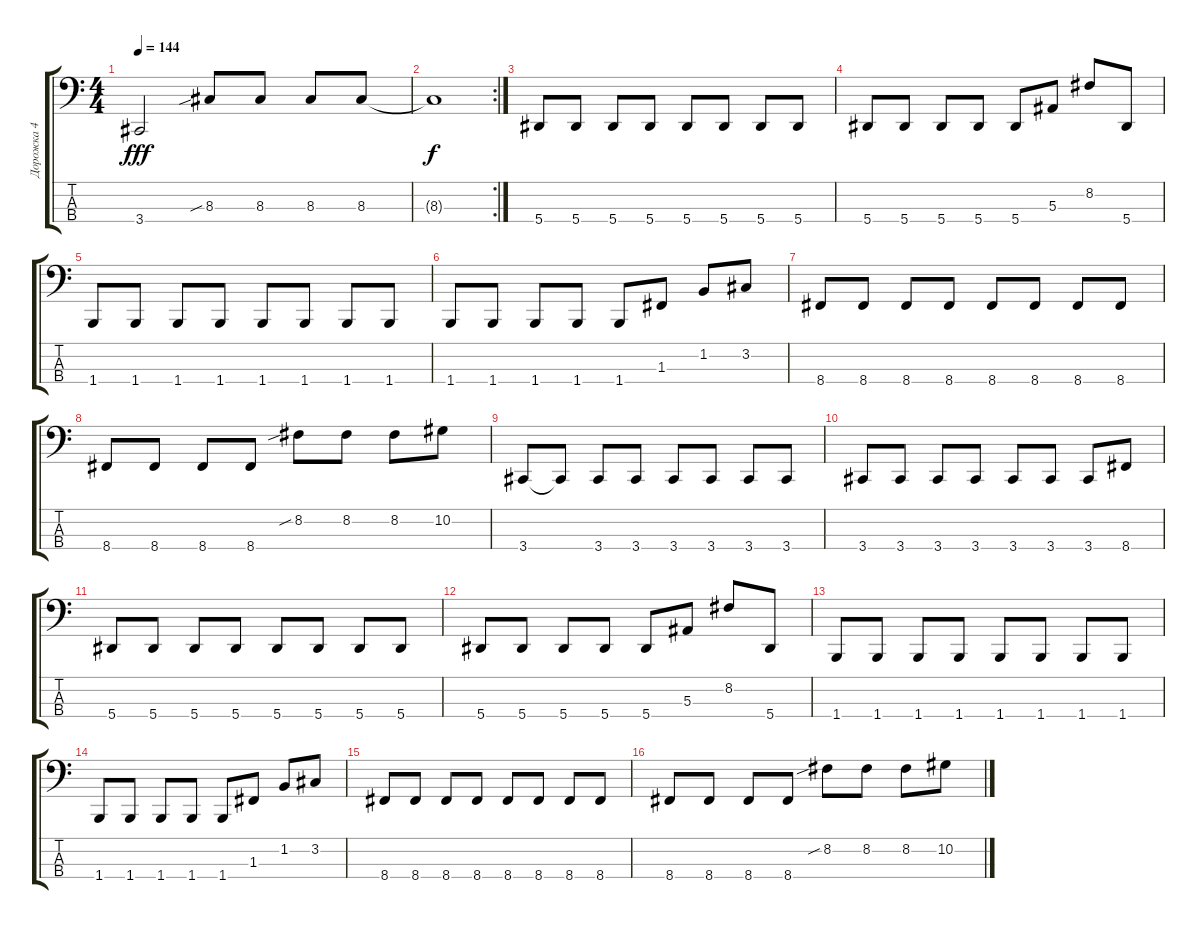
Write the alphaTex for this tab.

\track ("Дорожка 4" "Дорожка 4") {instrument electricbasspick}
\staff {score tabs}
\tuning (Eb2 Bb1 F1 Bb0) {hide}
\ts (4 4)
\tempo 144
\clef f4
\ks c
3.4.2{dy fff} 8.3{sib}.8 8.3.8 8.3.8 8.3.8 |
\rc 2
8.3{t}.1{dy f} |
5.4.8 5.4.8 5.4.8 5.4.8 5.4.8 5.4.8 5.4.8 5.4.8 |
5.4.8 5.4.8 5.4.8 5.4.8 5.4.8 5.3.8 8.2.8 5.4.8 |
1.4.8 1.4.8 1.4.8 1.4.8 1.4.8 1.4.8 1.4.8 1.4.8 |
1.4.8 1.4.8 1.4.8 1.4.8 1.4.8 1.3.8 1.2.8 3.2.8 |
8.4.8 8.4.8 8.4.8 8.4.8 8.4.8 8.4.8 8.4.8 8.4.8 |
8.4.8 8.4.8 8.4.8 8.4.8 8.2{sib}.8 8.2.8 8.2.8 10.2.8 |
3.4.8 3.4{t}.8 3.4.8 3.4.8 3.4.8 3.4.8 3.4.8 3.4.8 |
3.4.8 3.4.8 3.4.8 3.4.8 3.4.8 3.4.8 3.4.8 8.4.8 |
5.4.8 5.4.8 5.4.8 5.4.8 5.4.8 5.4.8 5.4.8 5.4.8 |
5.4.8 5.4.8 5.4.8 5.4.8 5.4.8 5.3.8 8.2.8 5.4.8 |
1.4.8 1.4.8 1.4.8 1.4.8 1.4.8 1.4.8 1.4.8 1.4.8 |
1.4.8 1.4.8 1.4.8 1.4.8 1.4.8 1.3.8 1.2.8 3.2.8 |
8.4.8 8.4.8 8.4.8 8.4.8 8.4.8 8.4.8 8.4.8 8.4.8 |
8.4.8 8.4.8 8.4.8 8.4.8 8.2{sib}.8 8.2.8 8.2.8 10.2.8
